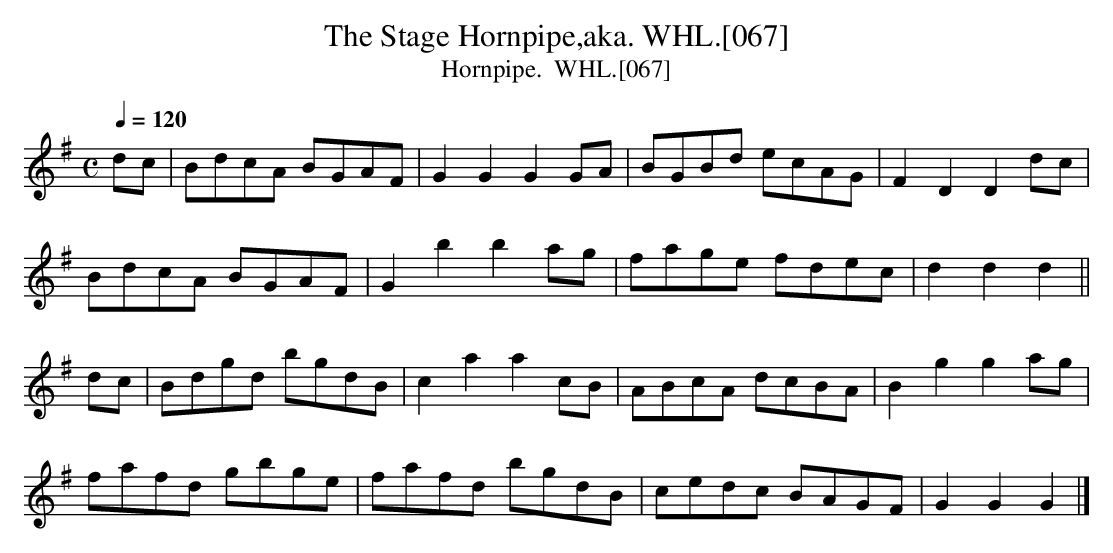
X:1
T:Stage Hornpipe,aka. WHL.[067], The
T:Hornpipe.  WHL.[067]
M:C
L:1/8
Q:1/4=120
K:G
dc|BdcA BGAF|G2G2G2 GA|BGBd ecAG|F2D2D2 dc|
BdcA BGAF|G2 b2b2 ag|fage fdec|d2d2d2 ||
dc|Bdgd bgdB|c2a2a2 cB|ABcA dcBA|B2g2g2 ag|
fafd gbge|fafd bgdB|cedc BAGF|G2G2G2 |]
